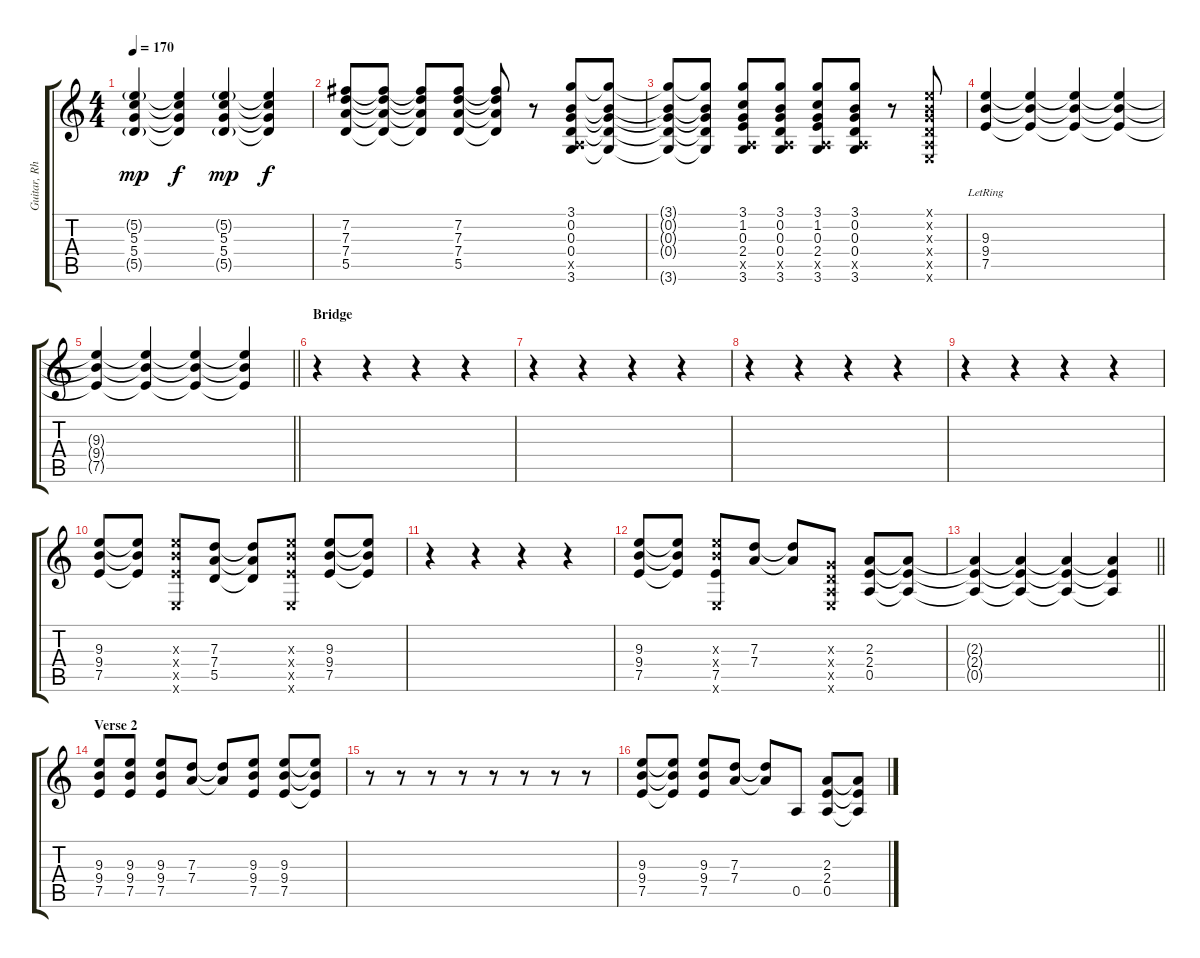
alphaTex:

\track ("Guitar, Rhythm" "Guitar, Rh") {instrument overdrivenguitar}
\staff {score tabs}
\tuning (E4 B3 G3 D3 A2 E2) {hide}
\ts (4 4)
\tempo 170
\clef g2
\ks c
(5.2{g} 5.3 5.4 5.5{g}).4{dy mp} (5.2{t} 5.3{t} 5.4{t} 5.5{t}).4{dy f} (5.2{g} 5.3 5.4 5.5{g}).4{dy mp} (5.2{t} 5.3{t} 5.4{t} 5.5{t}).4{dy f} |
(7.2 7.3 7.4 5.5).8 (7.2{t} 7.3{t} 7.4{t} 5.5{t}).8 (7.2{t} 7.3{t} 7.4{t} 5.5{t}).8 (7.2 7.3 7.4 5.5).8 (7.2{t} 7.3{t} 7.4{t} 5.5{t}).8 r.8 (3.1 0.2 0.3 0.4 0.5{x} 3.6).8 (3.1{t} 0.2{t} 0.3{t} 0.4{t} 3.6{t}).8 |
(3.1{t} 0.2{t} 0.3{t} 0.4{t} 3.6{t}).8 (3.1{t} 0.2{t} 0.3{t} 0.4{t} 3.6{t}).8 (3.1 1.2 0.3 2.4 0.5{x} 3.6).8 (3.1 0.2 0.3 0.4 0.5{x} 3.6).8 (3.1 1.2 0.3 2.4 0.5{x} 3.6).8 (3.1 0.2 0.3 0.4 0.5{x} 3.6).8 r.8 (0.1{x} 0.2{x} 0.3{x} 0.4{x} 0.5{x} 0.6{x}).8 |
(9.3{lr} 9.4{lr} 7.5{lr}).4 (9.3{t} 9.4{t} 7.5{t}).4 (9.3{t} 9.4{t} 7.5{t}).4 (9.3{t} 9.4{t} 7.5{t}).4 |
\barLineRight lightlight
(9.3{t} 9.4{t} 7.5{t}).4 (9.3{t} 9.4{t} 7.5{t}).4 (9.3{t} 9.4{t} 7.5{t}).4 (9.3{t} 9.4{t} 7.5{t}).4 |
\section ("" "Bridge")
r.4 r.4 r.4 r.4 |
r.4 r.4 r.4 r.4 |
r.4 r.4 r.4 r.4 |
r.4 r.4 r.4 r.4 |
(9.3 9.4 7.5).8 (9.3{t} 9.4{t} 7.5{t}).8 (9.3{x} 9.4{x} 7.5{x} 0.6{x}).8 (7.3 7.4 5.5).8 (7.3{t} 7.4{t} 5.5{t}).8 (9.3{x} 9.4{x} 7.5{x} 0.6{x}).8 (9.3 9.4 7.5).8 (9.3{t} 9.4{t} 7.5{t}).8 |
r.4 r.4 r.4 r.4 |
(9.3 9.4 7.5).8 (9.3{t} 9.4{t} 7.5{t}).8 (9.3{x} 9.4{x} 7.5 0.6{x}).8 (7.3 7.4).8 (7.3{t} 7.4{t}).8 (0.3{x} 0.4{x} 0.5{x} 0.6{x}).8 (2.3 2.4 0.5).8 (2.3{t} 2.4{t} 0.5{t}).8 |
\barLineRight lightlight
(2.3{t} 2.4{t} 0.5{t}).4 (2.3{t} 2.4{t} 0.5{t}).4 (2.3{t} 2.4{t} 0.5{t}).4 (2.3{t} 2.4{t} 0.5{t}).4 |
\section ("" "Verse 2")
(9.3 9.4 7.5).8 (9.3 9.4 7.5).8 (9.3 9.4 7.5).8 (7.3 7.4).8 (7.3{t} 7.4{t}).8 (9.3 9.4 7.5).8 (9.3 9.4 7.5).8 (9.3{t} 9.4{t} 7.5{t}).8 |
r.8 r.8 r.8 r.8 r.8 r.8 r.8 r.8 |
(9.3 9.4 7.5).8 (9.3{t} 9.4{t} 7.5{t}).8 (9.3 9.4 7.5).8 (7.3 7.4).8 (7.3{t} 7.4{t}).8 0.5.8 (2.3 2.4 0.5).8 (2.3{t} 2.4{t} 0.5{t}).8
